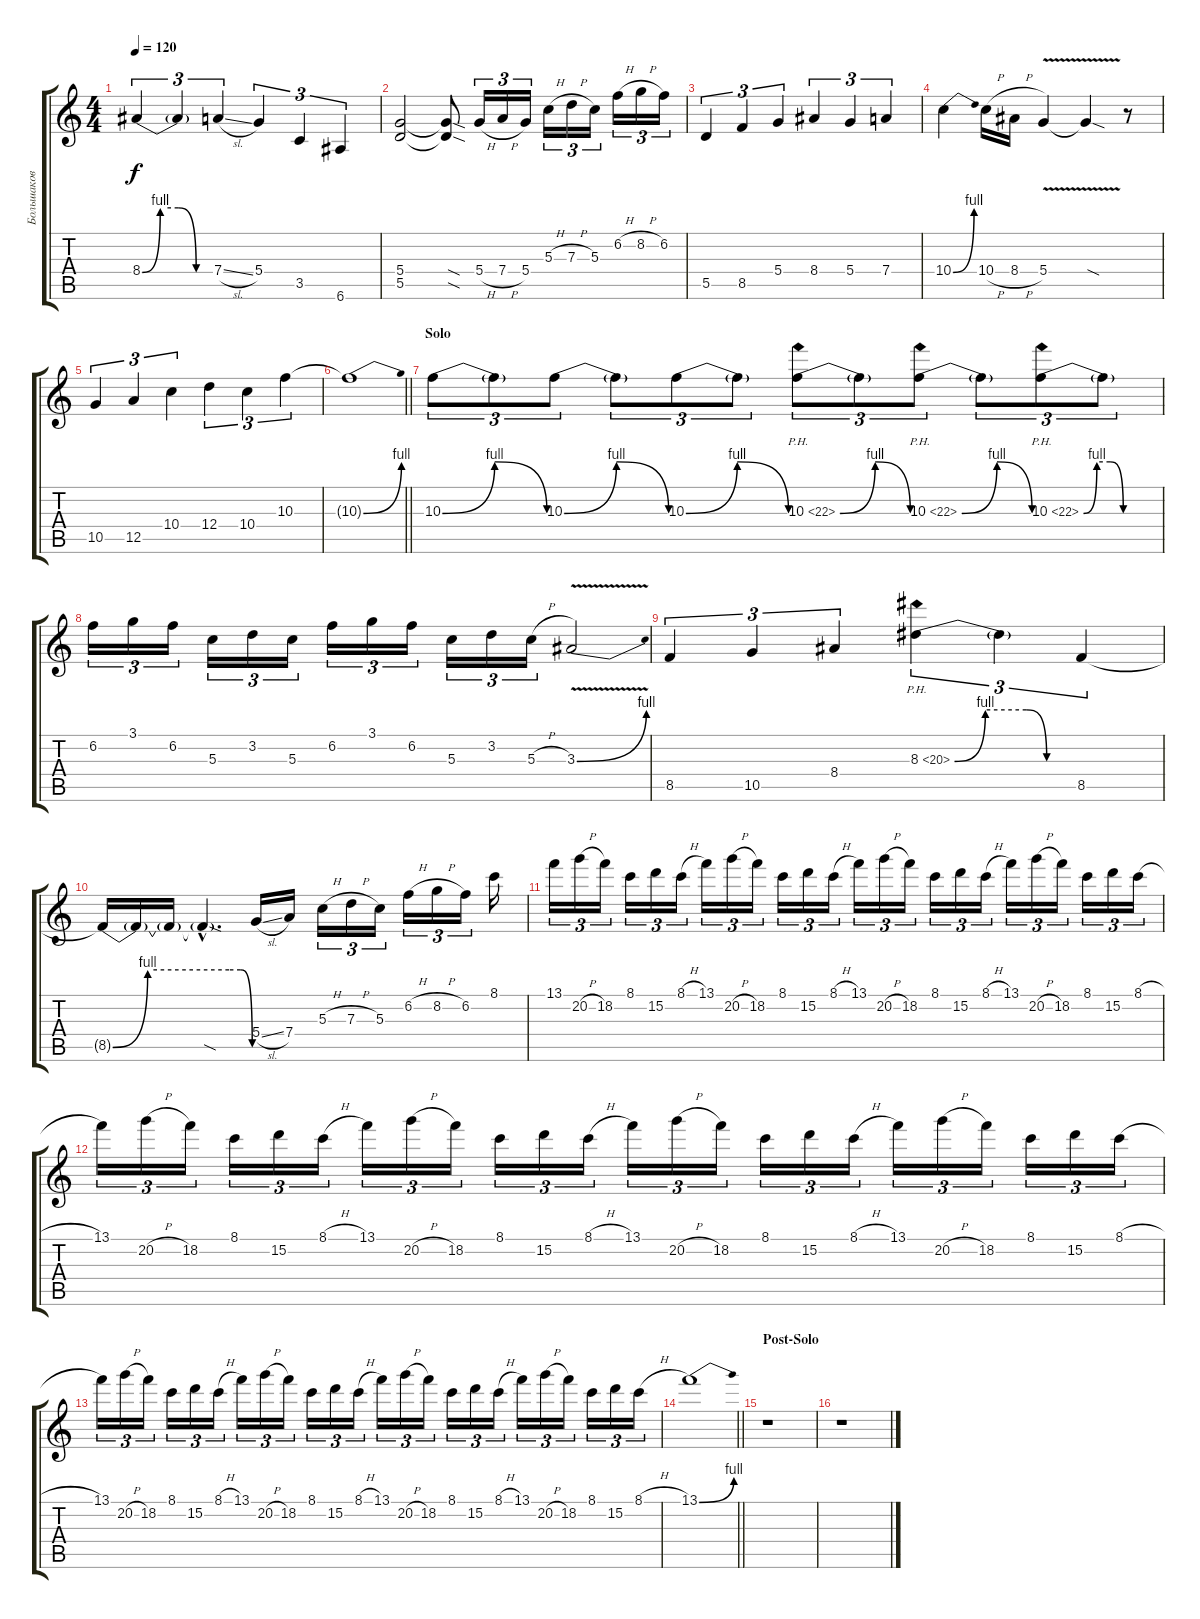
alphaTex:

\track ("Большаков Михаил ( Соло гитара )" "Большаков ") {instrument overdrivenguitar}
\staff {score tabs}
\tuning (E4 B3 G3 D3 A2 E2) {hide}
\ts (4 4)
\tempo 120
\clef g2
\ks c
8.4{be (custom 0 0 15 4 30 4 45 0 60 0)}.4{tu (3 2) dy f} 8.4{t}.4{tu (3 2)} 7.4{sl}.4{tu (3 2)} 5.4.4{tu (3 2)} 3.5.4{tu (3 2)} 6.6.4{tu (3 2)} |
(5.4 5.5).2 (5.4{sod t} 5.5{sod t}).8 5.4{h}.16{tu (3 2)} 7.4{h}.16{tu (3 2)} 5.4.16{tu (3 2)} 5.3{h}.16{tu (3 2)} 7.3{h}.16{tu (3 2)} 5.3.16{tu (3 2)} 6.2{h}.16{tu (3 2)} 8.2{h}.16{tu (3 2)} 6.2.16{tu (3 2)} |
5.5.4{tu (3 2)} 8.5.4{tu (3 2)} 5.4.4{tu (3 2)} 8.4.4{tu (3 2)} 5.4.4{tu (3 2)} 7.4.4{tu (3 2)} |
10.4{be (bend 0 0 60 4)}.4 10.4{h}.16 8.4{h}.16 5.4{v}.4 5.4{sod t}.4 r.8 |
10.5.4{tu (3 2)} 12.5.4{tu (3 2)} 10.4.4{tu (3 2)} 12.4.4{tu (3 2)} 10.4.4{tu (3 2)} 10.3.4{tu (3 2)} |
\barLineRight lightlight
10.3{be (bend 0 0 60 4) t}.1 |
\section ("" "Solo")
10.3{be (bendrelease 0 0 15 4 45 4 60 0)}.8{tu (3 2)} 10.3{t}.8{tu (3 2)} 10.3{be (bendrelease 0 0 15 4 45 4 60 0)}.8{tu (3 2)} 10.3{t}.8{tu (3 2)} 10.3{be (bendrelease 0 0 15 4 45 4 60 0)}.8{tu (3 2)} 10.3{t}.8{tu (3 2)} 10.3{be (bendrelease 0 0 15 4 45 4 60 0) ph 12}.8{tu (3 2)} 10.3{t}.8{tu (3 2)} 10.3{be (bendrelease 0 0 15 4 45 4 60 0) ph 12}.8{tu (3 2)} 10.3{t}.8{tu (3 2)} 10.3{be (custom 0 0 10 4 20 4 30 0 60 0) ph 12}.8{tu (3 2)} 10.3{t}.8{tu (3 2)} |
6.2.16{tu (3 2)} 3.1.16{tu (3 2)} 6.2.16{tu (3 2)} 5.3.16{tu (3 2)} 3.2.16{tu (3 2)} 5.3.16{tu (3 2)} 6.2.16{tu (3 2)} 3.1.16{tu (3 2)} 6.2.16{tu (3 2)} 5.3.16{tu (3 2)} 3.2.16{tu (3 2)} 5.3{h}.16{tu (3 2)} 3.3{be (bend 0 0 60 4) v}.2 |
8.5.4{tu (3 2)} 10.5.4{tu (3 2)} 8.4.4{tu (3 2)} 8.3{be (custom 0 0 15 4 35 4 45 0 60 0) ph 12}.4{tu (3 2)} 8.3{t}.4{tu (3 2)} 8.5.4{tu (3 2)} |
8.5{be (custom 0 0 15 4 50 4 55 4 60 0) t}.16 8.5{t}.16 8.5{t}.16 8.5{sod hac t}.4{d} 5.4{sl}.16 7.4.16 5.3{h}.16{tu (3 2)} 7.3{h}.16{tu (3 2)} 5.3.16{tu (3 2)} 6.2{h}.16{tu (3 2)} 8.2{h}.16{tu (3 2)} 6.2.16{tu (3 2)} 8.1.16 |
13.1.16{tu (3 2)} 20.2{h}.16{tu (3 2)} 18.2.16{tu (3 2)} 8.1.16{tu (3 2)} 15.2.16{tu (3 2)} 8.1{h}.16{tu (3 2)} 13.1.16{tu (3 2)} 20.2{h}.16{tu (3 2)} 18.2.16{tu (3 2)} 8.1.16{tu (3 2)} 15.2.16{tu (3 2)} 8.1{h}.16{tu (3 2)} 13.1.16{tu (3 2)} 20.2{h}.16{tu (3 2)} 18.2.16{tu (3 2)} 8.1.16{tu (3 2)} 15.2.16{tu (3 2)} 8.1{h}.16{tu (3 2)} 13.1.16{tu (3 2)} 20.2{h}.16{tu (3 2)} 18.2.16{tu (3 2)} 8.1.16{tu (3 2)} 15.2.16{tu (3 2)} 8.1{h}.16{tu (3 2)} |
13.1.16{tu (3 2)} 20.2{h}.16{tu (3 2)} 18.2.16{tu (3 2)} 8.1.16{tu (3 2)} 15.2.16{tu (3 2)} 8.1{h}.16{tu (3 2)} 13.1.16{tu (3 2)} 20.2{h}.16{tu (3 2)} 18.2.16{tu (3 2)} 8.1.16{tu (3 2)} 15.2.16{tu (3 2)} 8.1{h}.16{tu (3 2)} 13.1.16{tu (3 2)} 20.2{h}.16{tu (3 2)} 18.2.16{tu (3 2)} 8.1.16{tu (3 2)} 15.2.16{tu (3 2)} 8.1{h}.16{tu (3 2)} 13.1.16{tu (3 2)} 20.2{h}.16{tu (3 2)} 18.2.16{tu (3 2)} 8.1.16{tu (3 2)} 15.2.16{tu (3 2)} 8.1{h}.16{tu (3 2)} |
13.1.16{tu (3 2)} 20.2{h}.16{tu (3 2)} 18.2.16{tu (3 2)} 8.1.16{tu (3 2)} 15.2.16{tu (3 2)} 8.1{h}.16{tu (3 2)} 13.1.16{tu (3 2)} 20.2{h}.16{tu (3 2)} 18.2.16{tu (3 2)} 8.1.16{tu (3 2)} 15.2.16{tu (3 2)} 8.1{h}.16{tu (3 2)} 13.1.16{tu (3 2)} 20.2{h}.16{tu (3 2)} 18.2.16{tu (3 2)} 8.1.16{tu (3 2)} 15.2.16{tu (3 2)} 8.1{h}.16{tu (3 2)} 13.1.16{tu (3 2)} 20.2{h}.16{tu (3 2)} 18.2.16{tu (3 2)} 8.1.16{tu (3 2)} 15.2.16{tu (3 2)} 8.1{h}.16{tu (3 2)} |
\barLineRight lightlight
13.1{be (bend 0 0 60 4)}.1 |
\section ("" "Post-Solo ")
r.1 |
r.1
